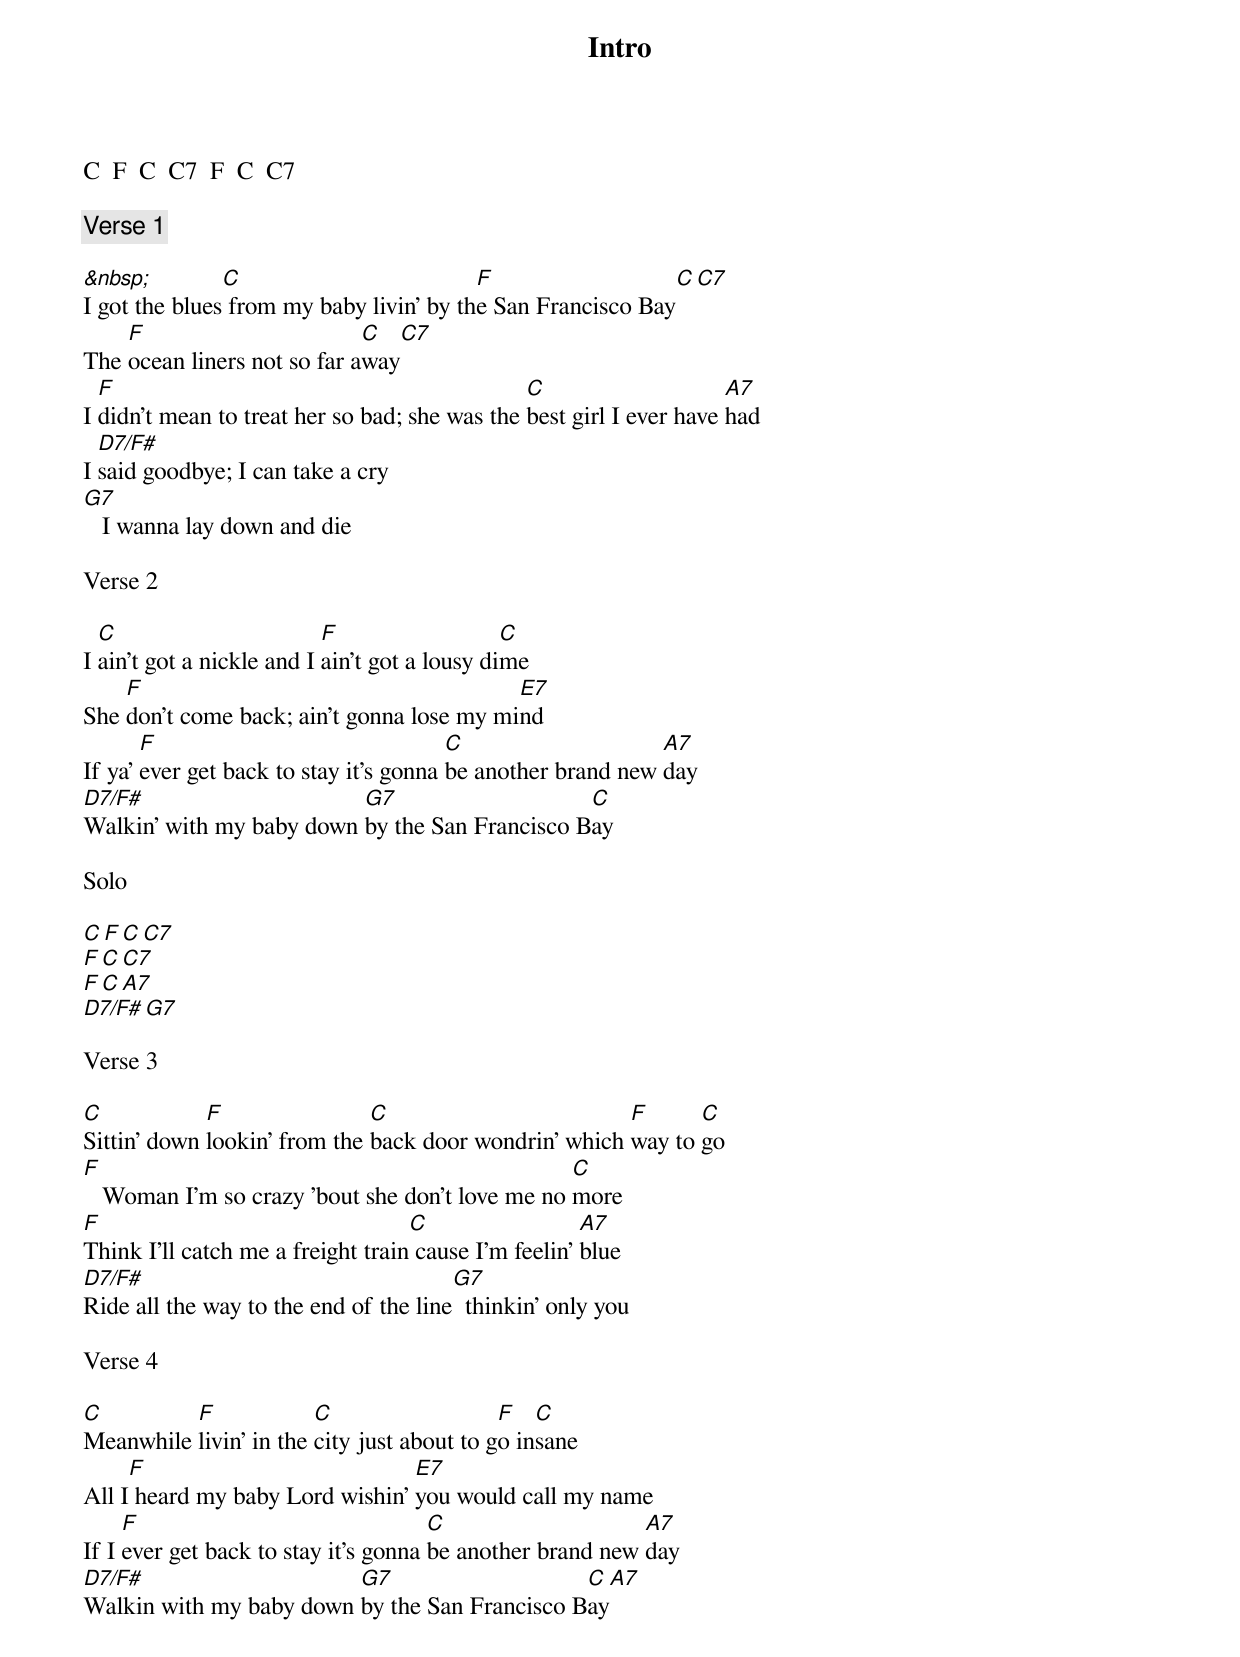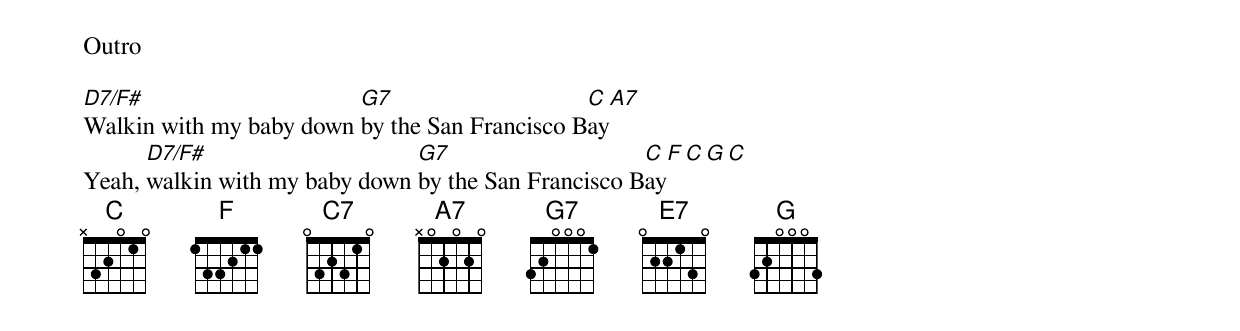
Intro

C  F  C  C7  F  C  C7

Verse 1

&nbsp;         C                         F                    C    C7
I got the blues from my baby livin' by the San Francisco Bay
    F                        C      C7
The ocean liners not so far away
  F                                            C                     A7
I didn't mean to treat her so bad; she was the best girl I ever have had
  D7/F#
I said goodbye; I can take a cry
G7
   I wanna lay down and die

Verse 2

  C                        F                   C
I ain't got a nickle and I ain't got a lousy dime
    F                                      E7
She don't come back; ain't gonna lose my mind
       F                                C                    A7
If ya' ever get back to stay it's gonna be another brand new day
D7/F#                     G7                    C
Walkin' with my baby down by the San Francisco Bay

Solo

C       F      C      C7
F       C      C7
F       C      A7
D7/F#   G7

Verse 3

C            F                C                        F      C
Sittin' down lookin' from the back door wondrin' which way to go
F                                                C
   Woman I'm so crazy 'bout she don't love me no more
F                                  C                  A7
Think I'll catch me a freight train cause I'm feelin' blue
D7/F#                                  G7
Ride all the way to the end of the line  thinkin' only you

Verse 4

C         F             C                   F   C
Meanwhile livin' in the city just about to go insane
     F                           E7
All I heard my baby Lord wishin' you would call my name
     F                                C                    A7
If I ever get back to stay it's gonna be another brand new day
D7/F#                    G7                    C        A7
Walkin with my baby down by the San Francisco Bay

Outro

D7/F#                    G7                    C        A7
Walkin with my baby down by the San Francisco Bay
      D7/F#                    G7                    C    F    C  G  C
Yeah, walkin with my baby down by the San Francisco Bay
